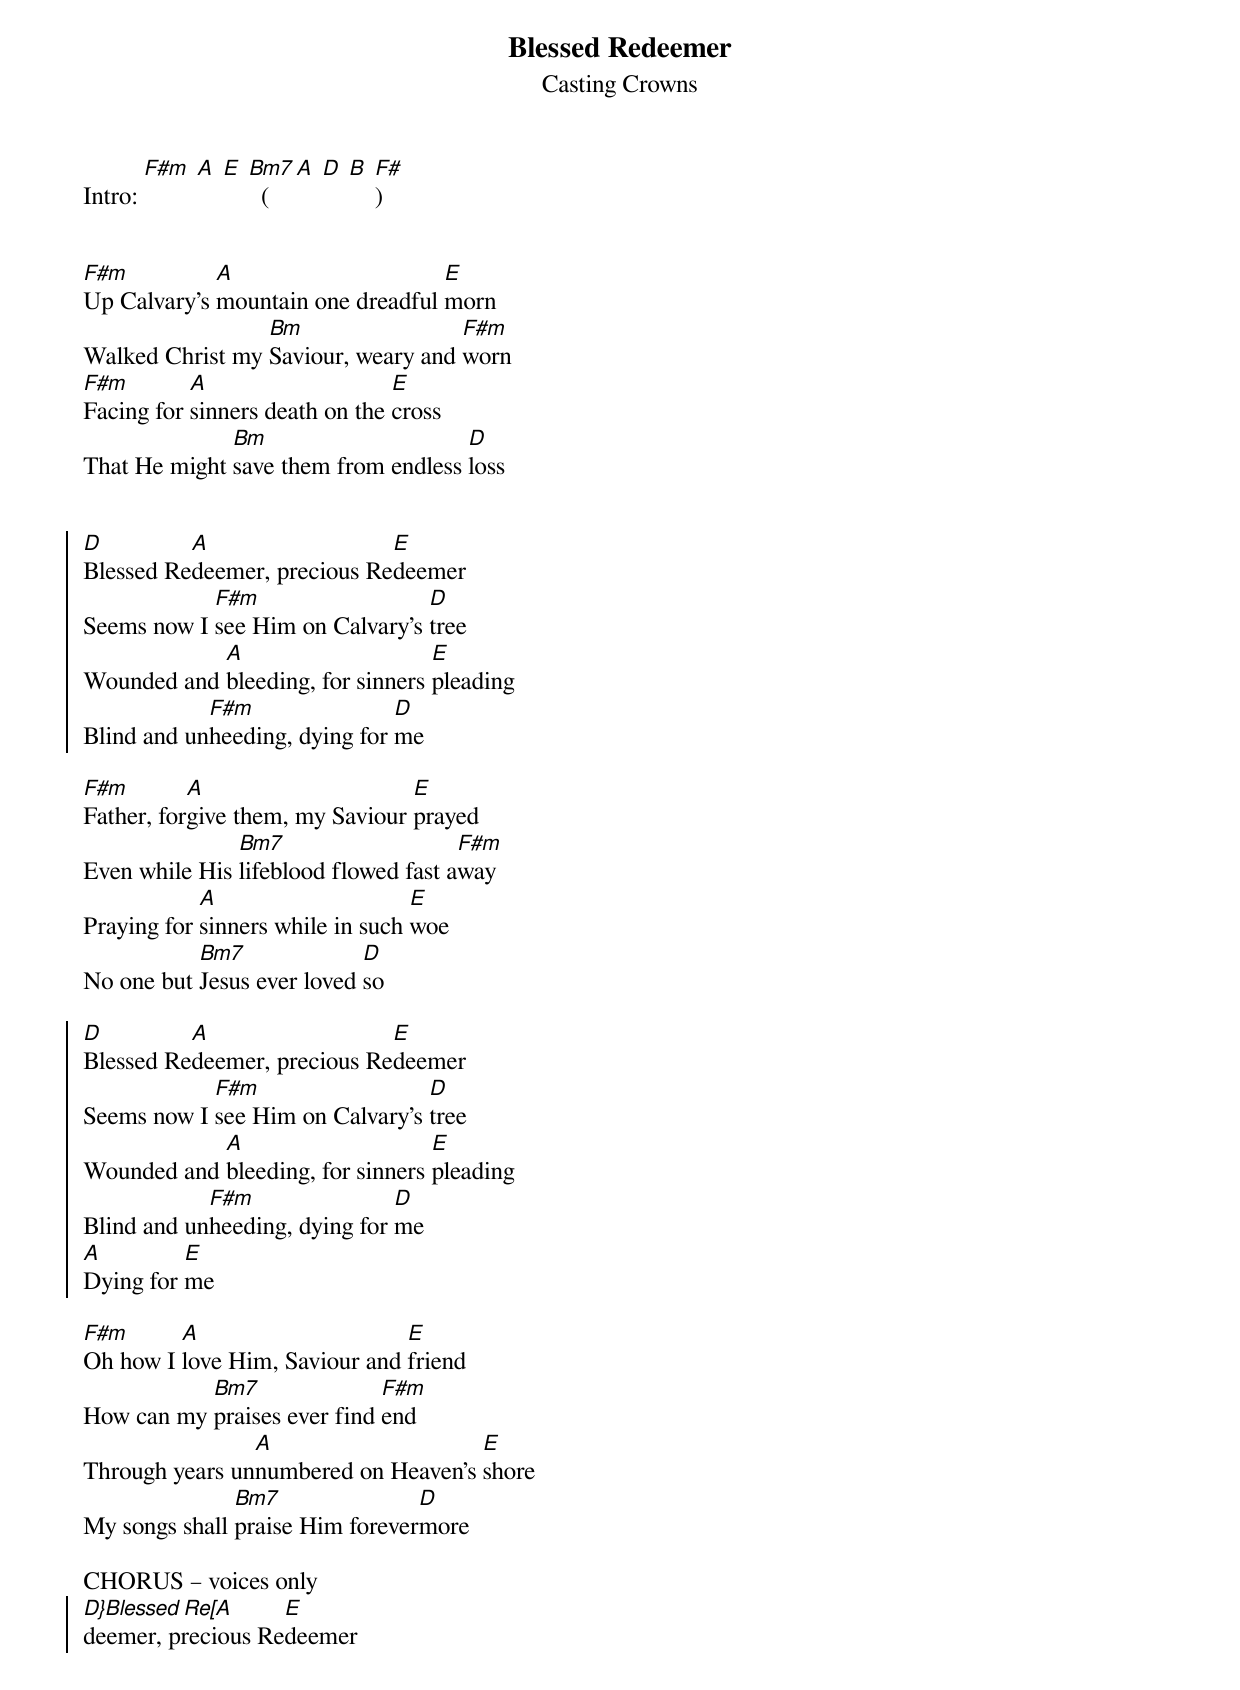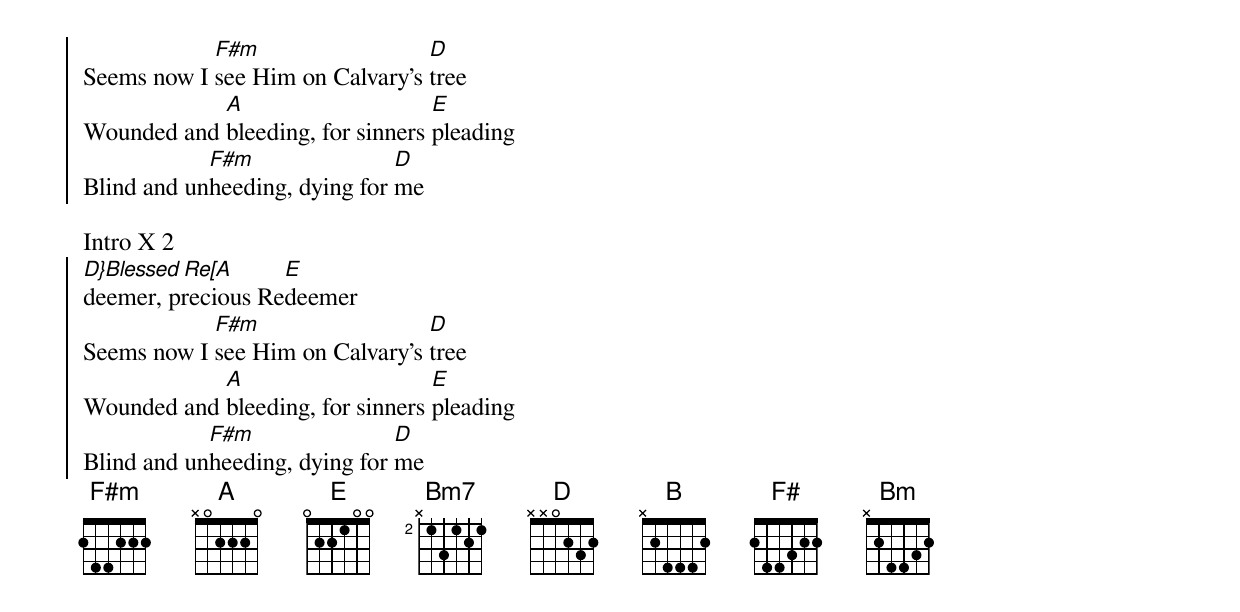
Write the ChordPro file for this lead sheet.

{title: Blessed Redeemer}
{subtitle: Casting Crowns}

Intro: [F#m] [A] [E] [Bm7]  ([A] [D] [B] [F#])


[F#m]Up Calvary's [A]mountain one dreadful [E]morn
Walked Christ my [Bm]Saviour, weary and [F#m]worn
[F#m]Facing for [A]sinners death on the [E]cross
That He might [Bm]save them from endless [D]loss


{soc}
[D]Blessed Re[A]deemer, precious Re[E]deemer
Seems now I [F#m]see Him on Calvary's [D]tree
Wounded and [A]bleeding, for sinners [E]pleading
Blind and un[F#m]heeding, dying for [D]me
{eoc}

[F#m]Father, for[A]give them, my Saviour [E]prayed
Even while His [Bm7]lifeblood flowed fast a[F#m]way
Praying for [A]sinners while in such [E]woe
No one but [Bm7]Jesus ever loved [D]so

{soc}
[D]Blessed Re[A]deemer, precious Re[E]deemer
Seems now I [F#m]see Him on Calvary's [D]tree
Wounded and [A]bleeding, for sinners [E]pleading
Blind and un[F#m]heeding, dying for [D]me
[A]Dying for [E]me
{eoc}

[F#m]Oh how I [A]love Him, Saviour and [E]friend
How can my [Bm7]praises ever find [F#m]end
Through years un[A]numbered on Heaven's [E]shore
My songs shall [Bm7]praise Him forever[D]more

CHORUS – voices only
{soc}
[D}Blessed Re[A]deemer, precious Re[E]deemer
Seems now I [F#m]see Him on Calvary's [D]tree
Wounded and [A]bleeding, for sinners [E]pleading
Blind and un[F#m]heeding, dying for [D]me
{eoc}

Intro X 2
{soc}
[D}Blessed Re[A]deemer, precious Re[E]deemer
Seems now I [F#m]see Him on Calvary's [D]tree
Wounded and [A]bleeding, for sinners [E]pleading
Blind and un[F#m]heeding, dying for [D]me
{eoc}
